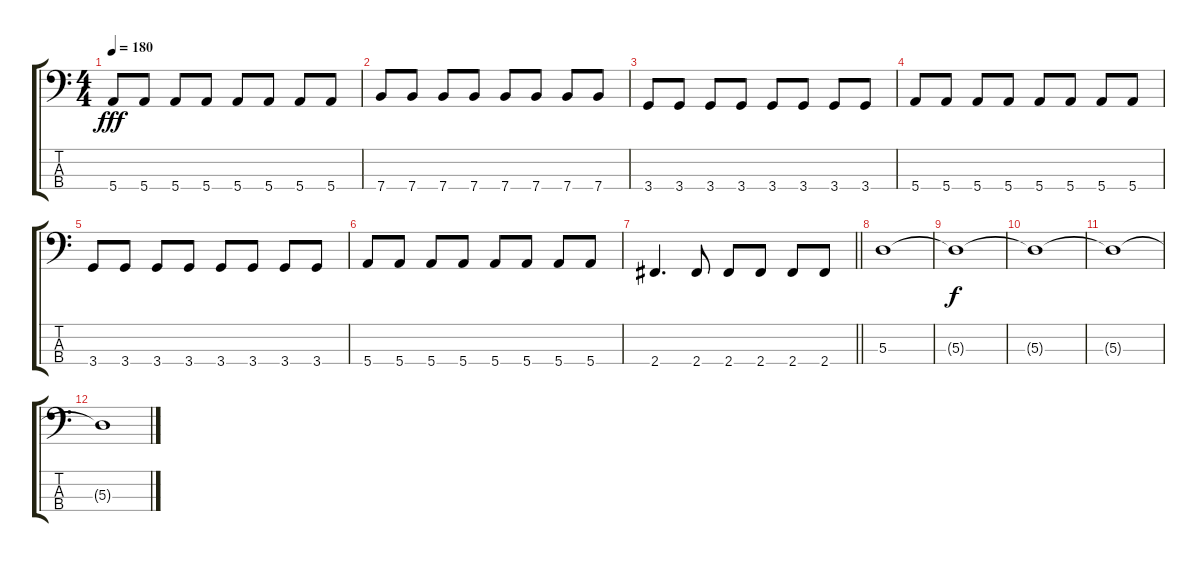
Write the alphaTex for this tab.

\track "" {instrument electricbasspick}
\staff {score tabs}
\tuning (G2 D2 A1 E1) {hide}
\ts (4 4)
\tempo 180
\clef f4
\ks c
5.4.8{dy fff} 5.4.8 5.4.8 5.4.8 5.4.8 5.4.8 5.4.8 5.4.8 |
7.4.8 7.4.8 7.4.8 7.4.8 7.4.8 7.4.8 7.4.8 7.4.8 |
3.4.8 3.4.8 3.4.8 3.4.8 3.4.8 3.4.8 3.4.8 3.4.8 |
5.4.8 5.4.8 5.4.8 5.4.8 5.4.8 5.4.8 5.4.8 5.4.8 |
3.4.8 3.4.8 3.4.8 3.4.8 3.4.8 3.4.8 3.4.8 3.4.8 |
5.4.8 5.4.8 5.4.8 5.4.8 5.4.8 5.4.8 5.4.8 5.4.8 |
\barLineRight lightlight
2.4.4{d} 2.4.8 2.4.8 2.4.8 2.4.8 2.4.8 |
5.3.1 |
5.3{t}.1{dy f} |
5.3{t}.1 |
5.3{t}.1 |
5.3{t}.1
